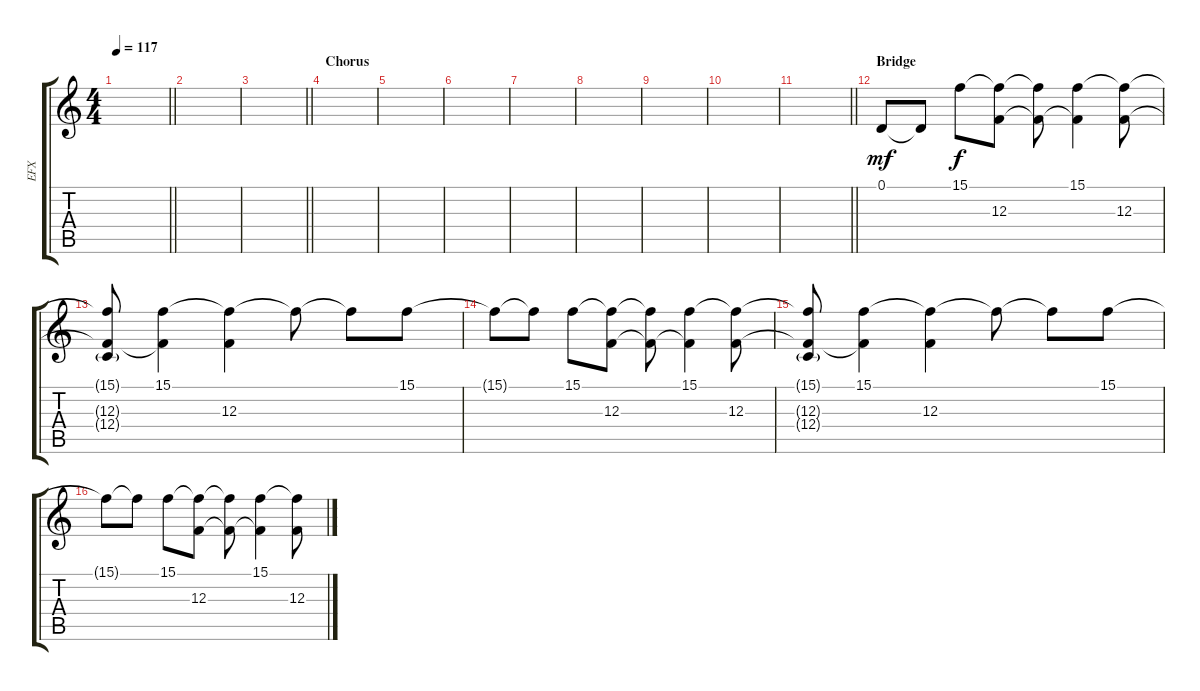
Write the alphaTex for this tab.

\track ("EFX" "EFX") {instrument fx7echoes}
\staff {score tabs}
\tuning (D4 A3 F3 C3 G2 C2) {hide}
\ts (4 4)
\tempo 117
\clef g2
\barLineRight lightlight
\ks c
|
|
\barLineRight lightlight
|
\section ("" "Chorus")
|
|
|
|
|
|
|
\barLineRight lightlight
|
\section ("" "Bridge")
0.1.8{dy mf volume 0} 0.1{t}.8{volume 9} 15.1.8{dy f} (15.1{t} 12.3).8 (15.1{t} 12.3{t}).8 (15.1 12.3{t}).4 (15.1{t} 12.3).8 |
(15.1{t} 12.3{t} 12.4{g}).8 (15.1 12.3{t}).4 (15.1{t} 12.3).4 15.1{t}.8 15.1{t}.8 15.1.8 |
15.1{t}.8 15.1{t}.8 15.1.8 (15.1{t} 12.3).8 (15.1{t} 12.3{t}).8 (15.1 12.3{t}).4 (15.1{t} 12.3).8 |
(15.1{t} 12.3{t} 12.4{g}).8 (15.1 12.3{t}).4 (15.1{t} 12.3).4 15.1{t}.8 15.1{t}.8 15.1.8 |
15.1{t}.8 15.1{t}.8 15.1.8 (15.1{t} 12.3).8 (15.1{t} 12.3{t}).8 (15.1 12.3{t}).4 (15.1{t} 12.3).8
